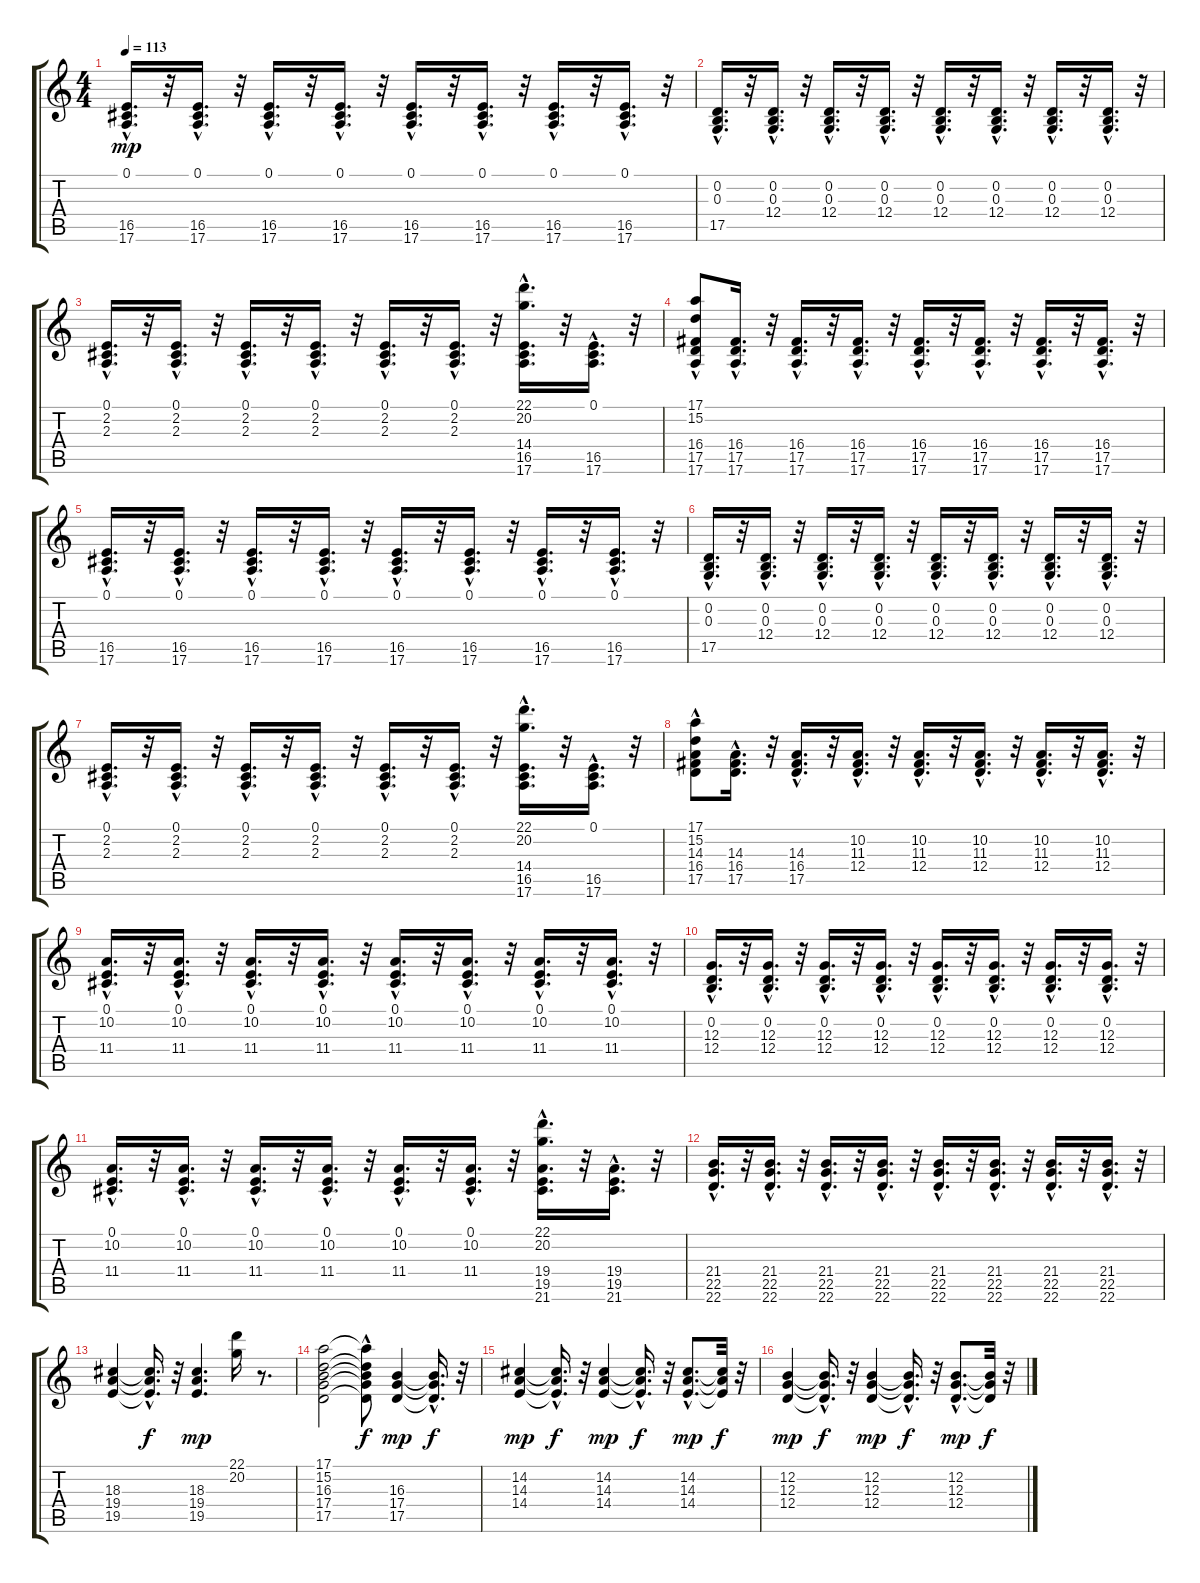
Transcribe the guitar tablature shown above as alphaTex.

\track "" {instrument brightacousticpiano}
\staff {score tabs}
\tuning (E4 B3 G3 D3 A2 E2) {hide}
\ts (4 4)
\tempo 113
\clef g2
\ks c
(0.1{hac} 16.5{hac} 17.6{hac}).16{d dy mp} r.32 (0.1{hac} 16.5{hac} 17.6{hac}).16{d} r.32 (0.1{hac} 16.5{hac} 17.6{hac}).16{d} r.32 (0.1{hac} 16.5{hac} 17.6{hac}).16{d} r.32 (0.1{hac} 16.5{hac} 17.6{hac}).16{d} r.32 (0.1{hac} 16.5{hac} 17.6{hac}).16{d} r.32 (0.1{hac} 16.5{hac} 17.6{hac}).16{d} r.32 (0.1{hac} 16.5{hac} 17.6{hac}).16{d} r.32 |
(0.2{hac} 0.3{hac} 17.5{hac}).16{d} r.32 (0.2{hac} 0.3{hac} 12.4{hac}).16{d} r.32 (0.2{hac} 0.3{hac} 12.4{hac}).16{d} r.32 (0.2{hac} 0.3{hac} 12.4{hac}).16{d} r.32 (0.2{hac} 0.3{hac} 12.4{hac}).16{d} r.32 (0.2{hac} 0.3{hac} 12.4{hac}).16{d} r.32 (0.2{hac} 0.3{hac} 12.4{hac}).16{d} r.32 (0.2{hac} 0.3{hac} 12.4{hac}).16{d} r.32 |
(0.1{hac} 2.2{hac} 2.3{hac}).16{d} r.32 (0.1{hac} 2.2{hac} 2.3{hac}).16{d} r.32 (0.1{hac} 2.2{hac} 2.3{hac}).16{d} r.32 (0.1{hac} 2.2{hac} 2.3{hac}).16{d} r.32 (0.1{hac} 2.2{hac} 2.3{hac}).16{d} r.32 (0.1{hac} 2.2{hac} 2.3{hac}).16{d} r.32 (22.1 20.2 14.4{hac} 16.5{hac} 17.6{hac}).16{d} r.32 (0.1{hac} 16.5{hac} 17.6{hac}).16{d} r.32 |
(17.1 15.2 16.4{hac} 17.5{hac} 17.6{hac}).8 (16.4{hac} 17.5{hac} 17.6{hac}).16{d} r.32 (16.4{hac} 17.5{hac} 17.6{hac}).16{d} r.32 (16.4{hac} 17.5{hac} 17.6{hac}).16{d} r.32 (16.4{hac} 17.5{hac} 17.6{hac}).16{d} r.32 (16.4{hac} 17.5{hac} 17.6{hac}).16{d} r.32 (16.4{hac} 17.5{hac} 17.6{hac}).16{d} r.32 (16.4{hac} 17.5{hac} 17.6{hac}).16{d} r.32 |
(0.1{hac} 16.5{hac} 17.6{hac}).16{d} r.32 (0.1{hac} 16.5{hac} 17.6{hac}).16{d} r.32 (0.1{hac} 16.5{hac} 17.6{hac}).16{d} r.32 (0.1{hac} 16.5{hac} 17.6{hac}).16{d} r.32 (0.1{hac} 16.5{hac} 17.6{hac}).16{d} r.32 (0.1{hac} 16.5{hac} 17.6{hac}).16{d} r.32 (0.1{hac} 16.5{hac} 17.6{hac}).16{d} r.32 (0.1{hac} 16.5{hac} 17.6{hac}).16{d} r.32 |
(0.2{hac} 0.3{hac} 17.5{hac}).16{d} r.32 (0.2{hac} 0.3{hac} 12.4{hac}).16{d} r.32 (0.2{hac} 0.3{hac} 12.4{hac}).16{d} r.32 (0.2{hac} 0.3{hac} 12.4{hac}).16{d} r.32 (0.2{hac} 0.3{hac} 12.4{hac}).16{d} r.32 (0.2{hac} 0.3{hac} 12.4{hac}).16{d} r.32 (0.2{hac} 0.3{hac} 12.4{hac}).16{d} r.32 (0.2{hac} 0.3{hac} 12.4{hac}).16{d} r.32 |
(0.1{hac} 2.2{hac} 2.3{hac}).16{d} r.32 (0.1{hac} 2.2{hac} 2.3{hac}).16{d} r.32 (0.1{hac} 2.2{hac} 2.3{hac}).16{d} r.32 (0.1{hac} 2.2{hac} 2.3{hac}).16{d} r.32 (0.1{hac} 2.2{hac} 2.3{hac}).16{d} r.32 (0.1{hac} 2.2{hac} 2.3{hac}).16{d} r.32 (22.1 20.2 14.4{hac} 16.5{hac} 17.6{hac}).16{d} r.32 (0.1{hac} 16.5{hac} 17.6{hac}).16{d} r.32 |
(17.1 15.2 14.3{hac} 16.4{hac} 17.5{hac}).8 (14.3{hac} 16.4{hac} 17.5{hac}).16{d} r.32 (14.3{hac} 16.4{hac} 17.5{hac}).16{d} r.32 (10.2{hac} 11.3{hac} 12.4{hac}).16{d} r.32 (10.2{hac} 11.3{hac} 12.4{hac}).16{d} r.32 (10.2{hac} 11.3{hac} 12.4{hac}).16{d} r.32 (10.2{hac} 11.3{hac} 12.4{hac}).16{d} r.32 (10.2{hac} 11.3{hac} 12.4{hac}).16{d} r.32 |
(0.1{hac} 10.2{hac} 11.4{hac}).16{d} r.32 (0.1{hac} 10.2{hac} 11.4{hac}).16{d} r.32 (0.1{hac} 10.2{hac} 11.4{hac}).16{d} r.32 (0.1{hac} 10.2{hac} 11.4{hac}).16{d} r.32 (0.1{hac} 10.2{hac} 11.4{hac}).16{d} r.32 (0.1{hac} 10.2{hac} 11.4{hac}).16{d} r.32 (0.1{hac} 10.2{hac} 11.4{hac}).16{d} r.32 (0.1{hac} 10.2{hac} 11.4{hac}).16{d} r.32 |
(0.2{hac} 12.3{hac} 12.4{hac}).16{d} r.32 (0.2{hac} 12.3{hac} 12.4{hac}).16{d} r.32 (0.2{hac} 12.3{hac} 12.4{hac}).16{d} r.32 (0.2{hac} 12.3{hac} 12.4{hac}).16{d} r.32 (0.2{hac} 12.3{hac} 12.4{hac}).16{d} r.32 (0.2{hac} 12.3{hac} 12.4{hac}).16{d} r.32 (0.2{hac} 12.3{hac} 12.4{hac}).16{d} r.32 (0.2{hac} 12.3{hac} 12.4{hac}).16{d} r.32 |
(0.1{hac} 10.2{hac} 11.4{hac}).16{d} r.32 (0.1{hac} 10.2{hac} 11.4{hac}).16{d} r.32 (0.1{hac} 10.2{hac} 11.4{hac}).16{d} r.32 (0.1{hac} 10.2{hac} 11.4{hac}).16{d} r.32 (0.1{hac} 10.2{hac} 11.4{hac}).16{d} r.32 (0.1{hac} 10.2{hac} 11.4{hac}).16{d} r.32 (22.1 20.2 19.4{hac} 19.5{hac} 21.6{hac}).16{d} r.32 (19.4{hac} 19.5{hac} 21.6{hac}).16{d} r.32 |
(21.4{hac} 22.5{hac} 22.6{hac}).16{d} r.32 (21.4{hac} 22.5{hac} 22.6{hac}).16{d} r.32 (21.4{hac} 22.5{hac} 22.6{hac}).16{d} r.32 (21.4{hac} 22.5{hac} 22.6{hac}).16{d} r.32 (21.4{hac} 22.5{hac} 22.6{hac}).16{d} r.32 (21.4{hac} 22.5{hac} 22.6{hac}).16{d} r.32 (21.4{hac} 22.5{hac} 22.6{hac}).16{d} r.32 (21.4{hac} 22.5{hac} 22.6{hac}).16{d} r.32 |
(18.3 19.4 19.5).4 (18.3{hac t} 19.4{hac t} 19.5{hac t}).16{d dy f} r.32 (18.3 19.4 19.5).4{d dy mp} (22.1 20.2).16 r.8{d} |
(17.1 15.2 16.3 17.4 17.5).2 (17.1{t} 15.2{t} 16.3{hac t} 17.4{hac t} 17.5{hac t}).8{dy f} (16.3 17.4 17.5).4{dy mp} (16.3{hac t} 17.4{hac t} 17.5{hac t}).16{d dy f} r.32 |
(14.2 14.3 14.4).4{dy mp} (14.2{hac t} 14.3{hac t} 14.4{hac t}).16{d dy f} r.32 (14.2 14.3 14.4).4{dy mp} (14.2{hac t} 14.3{hac t} 14.4{hac t}).16{d dy f} r.32 (14.2{hac} 14.3{hac} 14.4{hac}).8{d dy mp} (14.2{t} 14.3{t} 14.4{t}).32{dy f} r.32 |
(12.2 12.3 12.4).4{dy mp} (12.2{hac t} 12.3{hac t} 12.4{hac t}).16{d dy f} r.32 (12.2 12.3 12.4).4{dy mp} (12.2{hac t} 12.3{hac t} 12.4{hac t}).16{d dy f} r.32 (12.2{hac} 12.3{hac} 12.4{hac}).8{d dy mp} (12.2{t} 12.3{t} 12.4{t}).32{dy f} r.32
